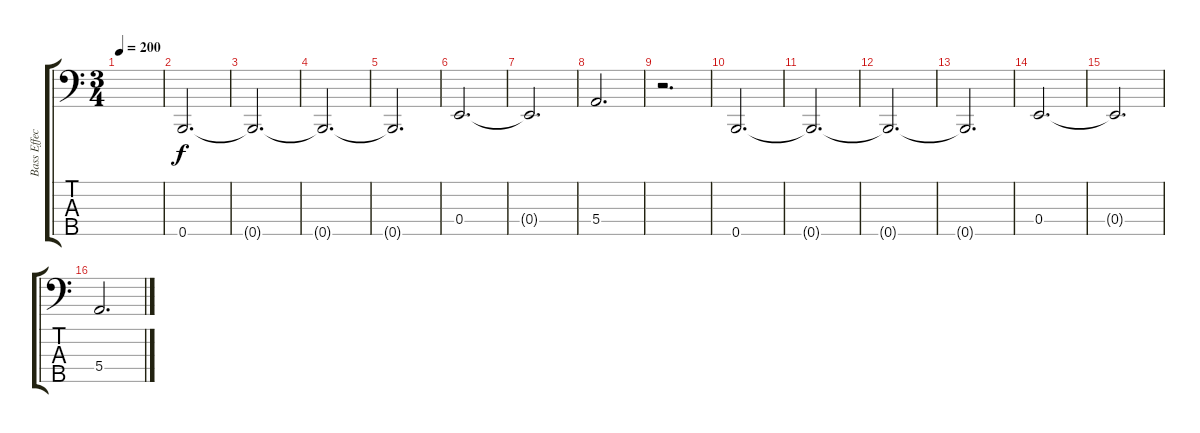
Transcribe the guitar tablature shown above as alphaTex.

\track ("Bass Effect" "Bass Effec") {instrument slapbass1}
\staff {score tabs}
\tuning (G2 D2 A1 E1 B0) {hide}
\ts (3 4)
\tempo 200
\clef f4
\ks c
|
0.5.2{d} |
0.5{t}.2{d} |
0.5{t}.2{d} |
0.5{t}.2{d} |
0.4.2{d} |
0.4{t}.2{d} |
5.4.2{d} |
r.2{d} |
0.5.2{d} |
0.5{t}.2{d} |
0.5{t}.2{d} |
0.5{t}.2{d} |
0.4.2{d} |
0.4{t}.2{d} |
5.4.2{d}
